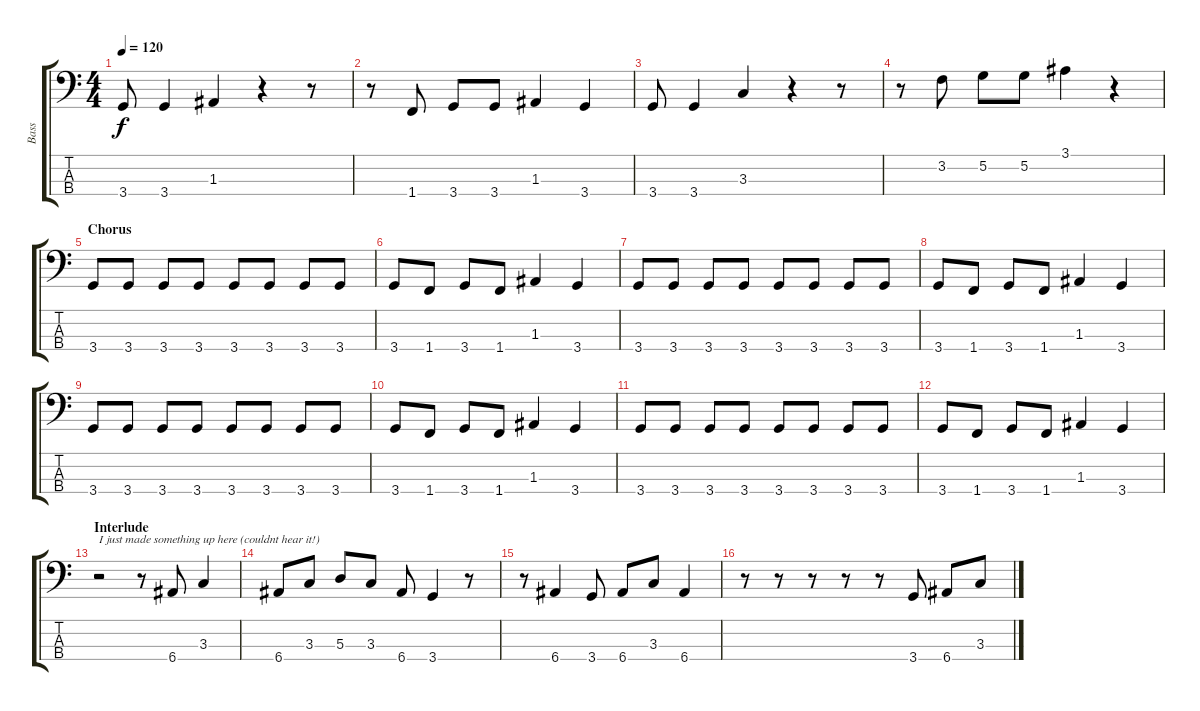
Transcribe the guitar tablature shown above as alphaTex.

\track ("Bass" "Bass") {instrument contrabass}
\staff {score tabs}
\tuning (G2 D2 A1 E1) {hide}
\ts (4 4)
\tempo 120
\clef f4
\ks c
3.4.8{dy f} 3.4.4 1.3.4 r.4 r.8 |
r.8 1.4.8 3.4.8 3.4.8 1.3.4 3.4.4 |
3.4.8 3.4.4 3.3.4 r.4 r.8 |
r.8 3.2.8 5.2.8 5.2.8 3.1.4 r.4 |
\section ("" "Chorus")
3.4.8 3.4.8 3.4.8 3.4.8 3.4.8 3.4.8 3.4.8 3.4.8 |
3.4.8 1.4.8 3.4.8 1.4.8 1.3.4 3.4.4 |
3.4.8 3.4.8 3.4.8 3.4.8 3.4.8 3.4.8 3.4.8 3.4.8 |
3.4.8 1.4.8 3.4.8 1.4.8 1.3.4 3.4.4 |
3.4.8 3.4.8 3.4.8 3.4.8 3.4.8 3.4.8 3.4.8 3.4.8 |
3.4.8 1.4.8 3.4.8 1.4.8 1.3.4 3.4.4 |
3.4.8 3.4.8 3.4.8 3.4.8 3.4.8 3.4.8 3.4.8 3.4.8 |
3.4.8 1.4.8 3.4.8 1.4.8 1.3.4 3.4.4 |
\section ("" "Interlude")
r.2{txt "I just made something up here (couldnt hear it!)"} r.8 6.4.8 3.3.4 |
6.4.8 3.3.8 5.3.8 3.3.8 6.4.8 3.4.4 r.8 |
r.8 6.4.4 3.4.8 6.4.8 3.3.8 6.4.4 |
r.8 r.8 r.8 r.8 r.8 3.4.8 6.4.8 3.3.8
